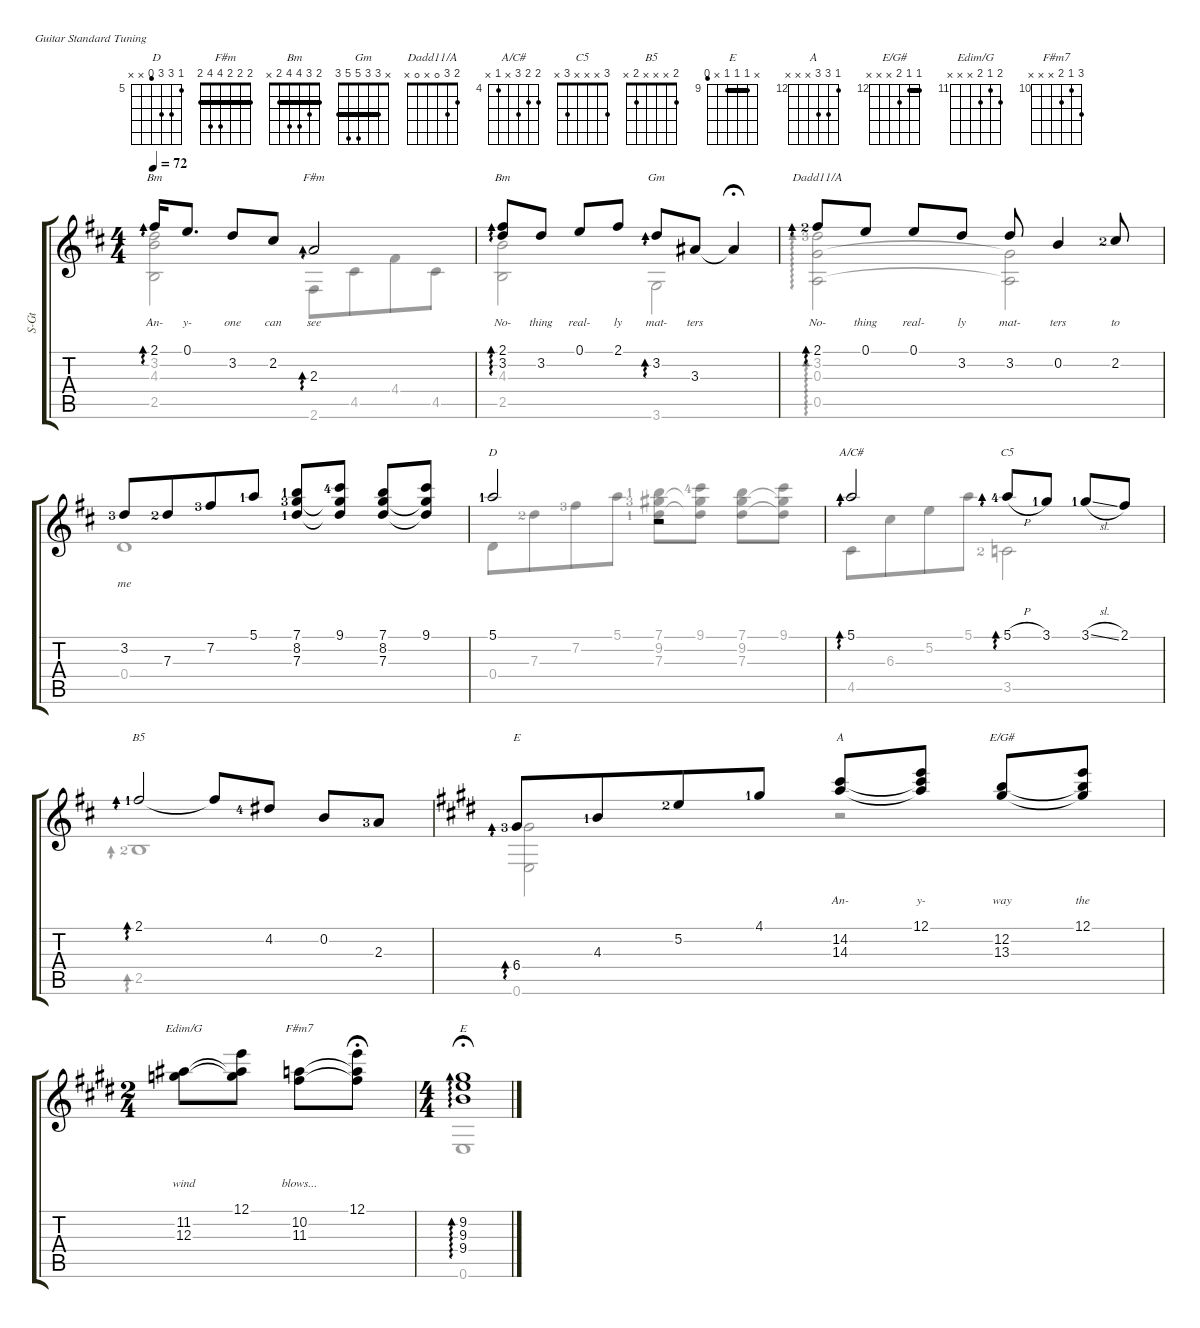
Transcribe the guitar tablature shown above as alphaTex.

\defaultSystemsLayout 4
\hideDynamics
\bracketExtendMode groupsimilarinstruments
\otherSystemsTrackNameOrientation horizontal
\defaultBarNumberDisplay Hide
\track ("Classic Guitar\n" "S-Gt") {instrument acousticguitarnylon}
\staff {score tabs}
\tuning (E4 B3 G3 D3 A2 E2)
\chord ("D" 5 7 7 4 x x) {firstfret 5}
\chord ("F#m" 2 2 2 4 4 2) {barre (2 2 2)}
\chord ("Bm" 2 3 4 4 2 x) {barre 2}
\chord ("Gm" x 3 3 5 5 3) {barre (3 3)}
\chord ("Dadd11/A" 2 3 0 x 0 x)
\chord ("A/C#" 5 5 6 x 4 x) {firstfret 4}
\chord ("C5" 3 x x x 3 x)
\chord ("B5" 2 x x x 2 x)
\chord ("E" 4 5 4 6 x 3) {firstfret 4 barre 4}
\chord ("A" 12 14 14 x x x) {firstfret 12}
\chord ("E/G#" 12 12 13 x x x) {firstfret 12 barre 12}
\chord ("Edim/G" 12 11 12 x x x) {firstfret 11}
\chord ("F#m7" 12 10 11 x x x) {firstfret 10}
\chord ("E" x 9 9 9 x 8) {firstfret 9 barre (9 9)}
\voice
\ts (4 4)
\tempo 72
\clef g2
\scale
1.00405
\ks d
2.1.16{ad 0 ch "Bm" lyrics (0 "An-") lyrics (1 "") lyrics (2 "") lyrics (3 "") lyrics (4 "") dy mf} 0.1.8{d lyrics (0 "y-") lyrics (1 "") lyrics (2 "") lyrics (3 "") lyrics (4 "")} 3.2.8{lyrics (0 "one") lyrics (1 "") lyrics (2 "") lyrics (3 "") lyrics (4 "") beam merge} 2.2.8{lyrics (0 "can") lyrics (1 "") lyrics (2 "") lyrics (3 "") lyrics (4 "")} 2.3.2{ad 0 ch "F#m" lyrics (0 "see") lyrics (1 "") lyrics (2 "") lyrics (3 "") lyrics (4 "")} |
\scale
0.995948 (3.2 2.1).8{ad 0 ch "Bm" lyrics (0 "No-") lyrics (1 "") lyrics (2 "") lyrics (3 "") lyrics (4 "")} 3.2.8{lyrics (0 "thing") lyrics (1 "") lyrics (2 "") lyrics (3 "") lyrics (4 "")} 0.1.8{lyrics (0 "real-") lyrics (1 "") lyrics (2 "") lyrics (3 "") lyrics (4 "")} 2.1.8{lyrics (0 "ly") lyrics (1 "") lyrics (2 "") lyrics (3 "") lyrics (4 "")} 3.2.8{ad 0 ch "Gm" lyrics (0 "mat-") lyrics (1 "") lyrics (2 "") lyrics (3 "") lyrics (4 "")} 3.3.8{lyrics (0 "ters") lyrics (1 "") lyrics (2 "") lyrics (3 "") lyrics (4 "")} 3.3{t}.4{lyrics (0 "") lyrics (1 "") lyrics (2 "") lyrics (3 "") lyrics (4 "") fermata (medium 0.5)} |
\scale
1.00208 2.1{lf 3}.8{ad 0 ch "Dadd11/A" lyrics (0 "No-") lyrics (1 "") lyrics (2 "") lyrics (3 "") lyrics (4 "")} 0.1.8{lyrics (0 "thing") lyrics (1 "") lyrics (2 "") lyrics (3 "") lyrics (4 "")} 0.1.8{lyrics (0 "real-") lyrics (1 "") lyrics (2 "") lyrics (3 "") lyrics (4 "")} 3.2.8{lyrics (0 "ly") lyrics (1 "") lyrics (2 "") lyrics (3 "") lyrics (4 "")} 3.2.8{lyrics (0 "mat-") lyrics (1 "") lyrics (2 "") lyrics (3 "") lyrics (4 "")} 0.2.4{lyrics (0 "ters") lyrics (1 "") lyrics (2 "") lyrics (3 "") lyrics (4 "")} 2.2{lf 3}.8{lyrics (0 "to") lyrics (1 "") lyrics (2 "") lyrics (3 "") lyrics (4 "")} |
\scale
0.997916 3.2{lf 4}.8{lyrics (0 "me") lyrics (1 "") lyrics (2 "") lyrics (3 "") lyrics (4 "") beam merge} 7.3{lf 3}.8{lyrics (0 "") lyrics (1 "") lyrics (2 "") lyrics (3 "") lyrics (4 "") beam merge} 7.2{lf 4}.8{lyrics (0 "") lyrics (1 "") lyrics (2 "") lyrics (3 "") lyrics (4 "") beam merge} 5.1{lf 2}.8{lyrics (0 "") lyrics (1 "") lyrics (2 "") lyrics (3 "") lyrics (4 "") beam split} (7.1{lf 2} 8.2{lf 4} 7.3{lf 2}).8{lyrics (0 "") lyrics (1 "") lyrics (2 "") lyrics (3 "") lyrics (4 "")} (9.1{lf 5} 7.3{t} 8.2{t}).8{lyrics (0 "") lyrics (1 "") lyrics (2 "") lyrics (3 "") lyrics (4 "")} (7.1 8.2 7.3).8{lyrics (0 "") lyrics (1 "") lyrics (2 "") lyrics (3 "") lyrics (4 "")} (9.1 8.2{t} 7.3{t}).8{lyrics (0 "") lyrics (1 "") lyrics (2 "") lyrics (3 "") lyrics (4 "")} |
\scale
1.00259 5.1{lf 2}.2{ch "D" lyrics (0 "") lyrics (1 "") lyrics (2 "") lyrics (3 "") lyrics (4 "")} r.2 |
\scale
0.997412 5.1.2{ad 0 ch "A/C#" lyrics (0 "") lyrics (1 "") lyrics (2 "") lyrics (3 "") lyrics (4 "")} 5.1{h lf 5}.8{ad 0 ch "C5" lyrics (0 "") lyrics (1 "") lyrics (2 "") lyrics (3 "") lyrics (4 "")} 3.1{lf 2}.8{lyrics (0 "") lyrics (1 "") lyrics (2 "") lyrics (3 "") lyrics (4 "")} 3.1{sl lf 2}.8{lyrics (0 "") lyrics (1 "") lyrics (2 "") lyrics (3 "") lyrics (4 "")} 2.1.8{lyrics (0 "") lyrics (1 "") lyrics (2 "") lyrics (3 "") lyrics (4 "")} |
\scale
0.991409 2.1{lf 2}.2{ad 0 ch "B5" lyrics (0 "") lyrics (1 "") lyrics (2 "") lyrics (3 "") lyrics (4 "")} 2.1{t}.8{lyrics (0 "") lyrics (1 "") lyrics (2 "") lyrics (3 "") lyrics (4 "")} 4.2{lf 5}.8{lyrics (0 "") lyrics (1 "") lyrics (2 "") lyrics (3 "") lyrics (4 "")} 0.2.8{lyrics (0 "") lyrics (1 "") lyrics (2 "") lyrics (3 "") lyrics (4 "")} 2.3{lf 4}.8{lyrics (0 "") lyrics (1 "") lyrics (2 "") lyrics (3 "") lyrics (4 "")} |
\scale
1.00859
\ks e
6.4{lf 4}.8{ad 0 ch "E" lyrics (0 "") lyrics (1 "") lyrics (2 "") lyrics (3 "") lyrics (4 "")} 4.3{lf 2}.8{lyrics (0 "") lyrics (1 "") lyrics (2 "") lyrics (3 "") lyrics (4 "") beam merge} 5.2{lf 3}.8{lyrics (0 "") lyrics (1 "") lyrics (2 "") lyrics (3 "") lyrics (4 "") beam merge} 4.1{lf 2}.8{lyrics (0 "") lyrics (1 "") lyrics (2 "") lyrics (3 "") lyrics (4 "") beam split} (14.3 14.2).8{ch "A" lyrics (0 "An-") lyrics (1 "") lyrics (2 "") lyrics (3 "") lyrics (4 "")} (12.1 14.2{t} 14.3{t}).8{lyrics (0 "y-") lyrics (1 "") lyrics (2 "") lyrics (3 "") lyrics (4 "")} (13.3 12.2).8{ch "E/G#" lyrics (0 "way") lyrics (1 "") lyrics (2 "") lyrics (3 "") lyrics (4 "")} (12.1 13.3{t} 12.2{t}).8{lyrics (0 "the") lyrics (1 "") lyrics (2 "") lyrics (3 "") lyrics (4 "")} |
\ts (2 4)
\beaming (8 2 2 2 2)
\scale
0.624506 (12.3 11.2).8{ch "Edim/G" lyrics (0 "wind") lyrics (1 "") lyrics (2 "") lyrics (3 "") lyrics (4 "")} (12.1 12.3{t} 11.2{t}).8{lyrics (0 "") lyrics (1 "") lyrics (2 "") lyrics (3 "") lyrics (4 "") beam split} (11.3 10.2).8{ch "F#m7" lyrics (0 "blows...") lyrics (1 "") lyrics (2 "") lyrics (3 "") lyrics (4 "") beam merge} (12.1 10.2{t} 11.3{t}).8{fermata (medium 0.5)} |
\ts (4 4)
\beaming (8 2 2 2 2)
(9.2 9.3 9.4).1{ad 0 ch "E" fermata (medium 0.5)}
\voice
\clef g2
\ottava regular
\simile none
\scale
1.00405
\ks d
(2.5 4.3 3.2).2{dy mf} 2.6.8 4.5.8{beam merge} 4.4.8 4.5.8 |
\scale
0.995948 (2.5 4.3).2 3.6.2 |
\scale
1.00208 (0.3 0.5 3.2{lf 4}).2{ad 0} (0.5{t} 0.3{t}).2 |
\scale
0.997916 0.4.1 |
\scale
1.00259 0.4.8 7.3{lf 3}.8{beam merge} 7.2{lf 4}.8{beam merge} 5.1.8{beam split} (7.1{lf 2} 9.2{lf 4} 7.3{lf 2}).8 (7.3{t} 9.2{t} 9.1{lf 5}).8 (7.1 9.2 7.3).8 (7.3{t} 9.2{t} 9.1).8 |
\scale
0.997412 4.5.8 6.3.8{beam merge} 5.2.8{beam merge} 5.1.8 3.5{lf 3}.2 |
\scale
0.991409 2.5{lf 3}.1{ad 0} |
\scale
1.00859
\ks e
(0.6 6.4).2 r.2 |
\scale
0.624506 |
0.6.1{fermata (medium 0.5)}
